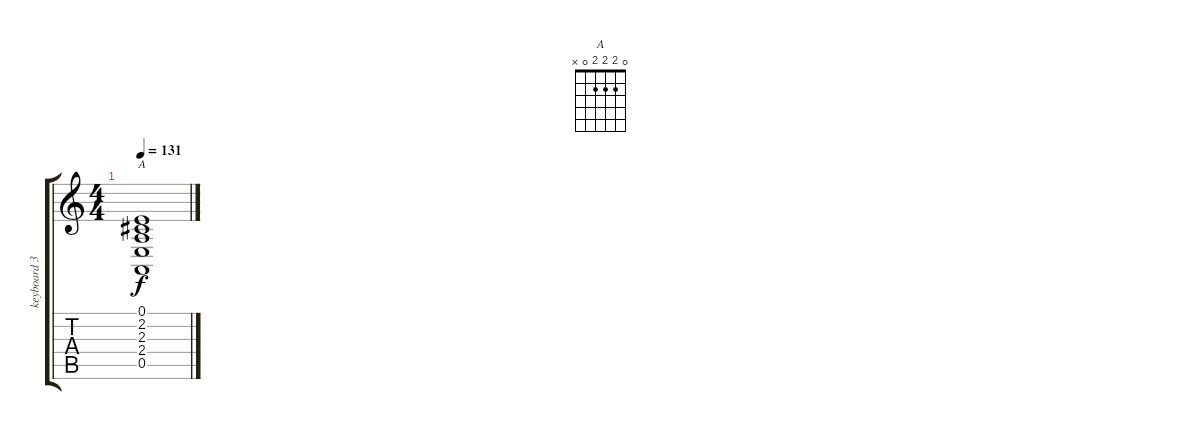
\track ("keyboard 3" "keyboard 3") {instrument electricgrandpiano}
\staff {score tabs}
\tuning (E4 B3 G3 D3 A2 E2) {hide}
\chord ("A" 0 2 2 2 0 x)
\ts (4 4)
\tempo 131
\clef g2
\ks c
(0.1 2.2 2.3 2.4 0.5).1{ch "A" dy f}
